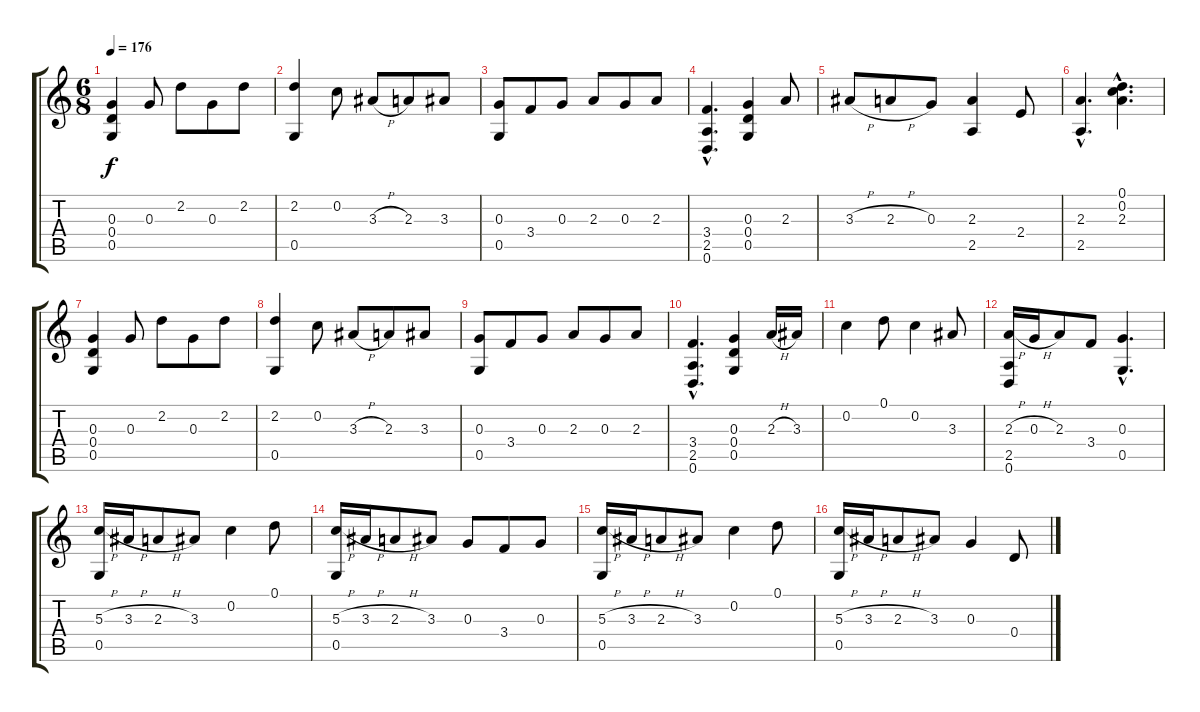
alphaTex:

\track "" {instrument acousticguitarnylon}
\staff {score tabs}
\tuning (D4 C4 G3 D3 G2 D2) {hide}
\ts (6 8)
\tempo 176
\clef g2
\ks c
(0.3 0.4 0.5).4{dy f instrument acousticguitarnylon} 0.3.8 2.2.8 0.3.8 2.2.8 |
(2.2 0.5).4 0.2.8 3.3{h}.8 2.3.8 3.3.8 |
(0.3 0.5).8 3.4.8 0.3.8 2.3.8 0.3.8 2.3.8 |
(3.4{hac} 2.5{hac} 0.6{hac}).4{d} (0.3 0.4 0.5).4 2.3.8 |
3.3{h}.8 2.3{h}.8 0.3.8 (2.3 2.5).4 2.4.8 |
(2.3{hac} 2.5{hac}).4{d} (0.1{hac} 0.2{hac} 2.3{hac}).4{d} |
(0.3 0.4 0.5).4 0.3.8 2.2.8 0.3.8 2.2.8 |
(2.2 0.5).4 0.2.8 3.3{h}.8 2.3.8 3.3.8 |
(0.3 0.5).8 3.4.8 0.3.8 2.3.8 0.3.8 2.3.8 |
(3.4{hac} 2.5{hac} 0.6{hac}).4{d} (0.3 0.4 0.5).4 2.3{h}.16 3.3.16 |
0.2.4 0.1.8 0.2.4 3.3.8 |
(2.3{h} 2.5 0.6).16 0.3{h}.16 2.3.8 3.4.8 (0.3{hac} 0.5{hac}).4{d} |
(5.3{h} 0.5).16 3.3{h}.16 2.3{h}.8 3.3.8 0.2.4 0.1.8 |
(5.3{h} 0.5).16 3.3{h}.16 2.3{h}.8 3.3.8 0.3.8 3.4.8 0.3.8 |
(5.3{h} 0.5).16 3.3{h}.16 2.3{h}.8 3.3.8 0.2.4 0.1.8 |
(5.3{h} 0.5).16 3.3{h}.16 2.3{h}.8 3.3.8 0.3.4 0.4.8
